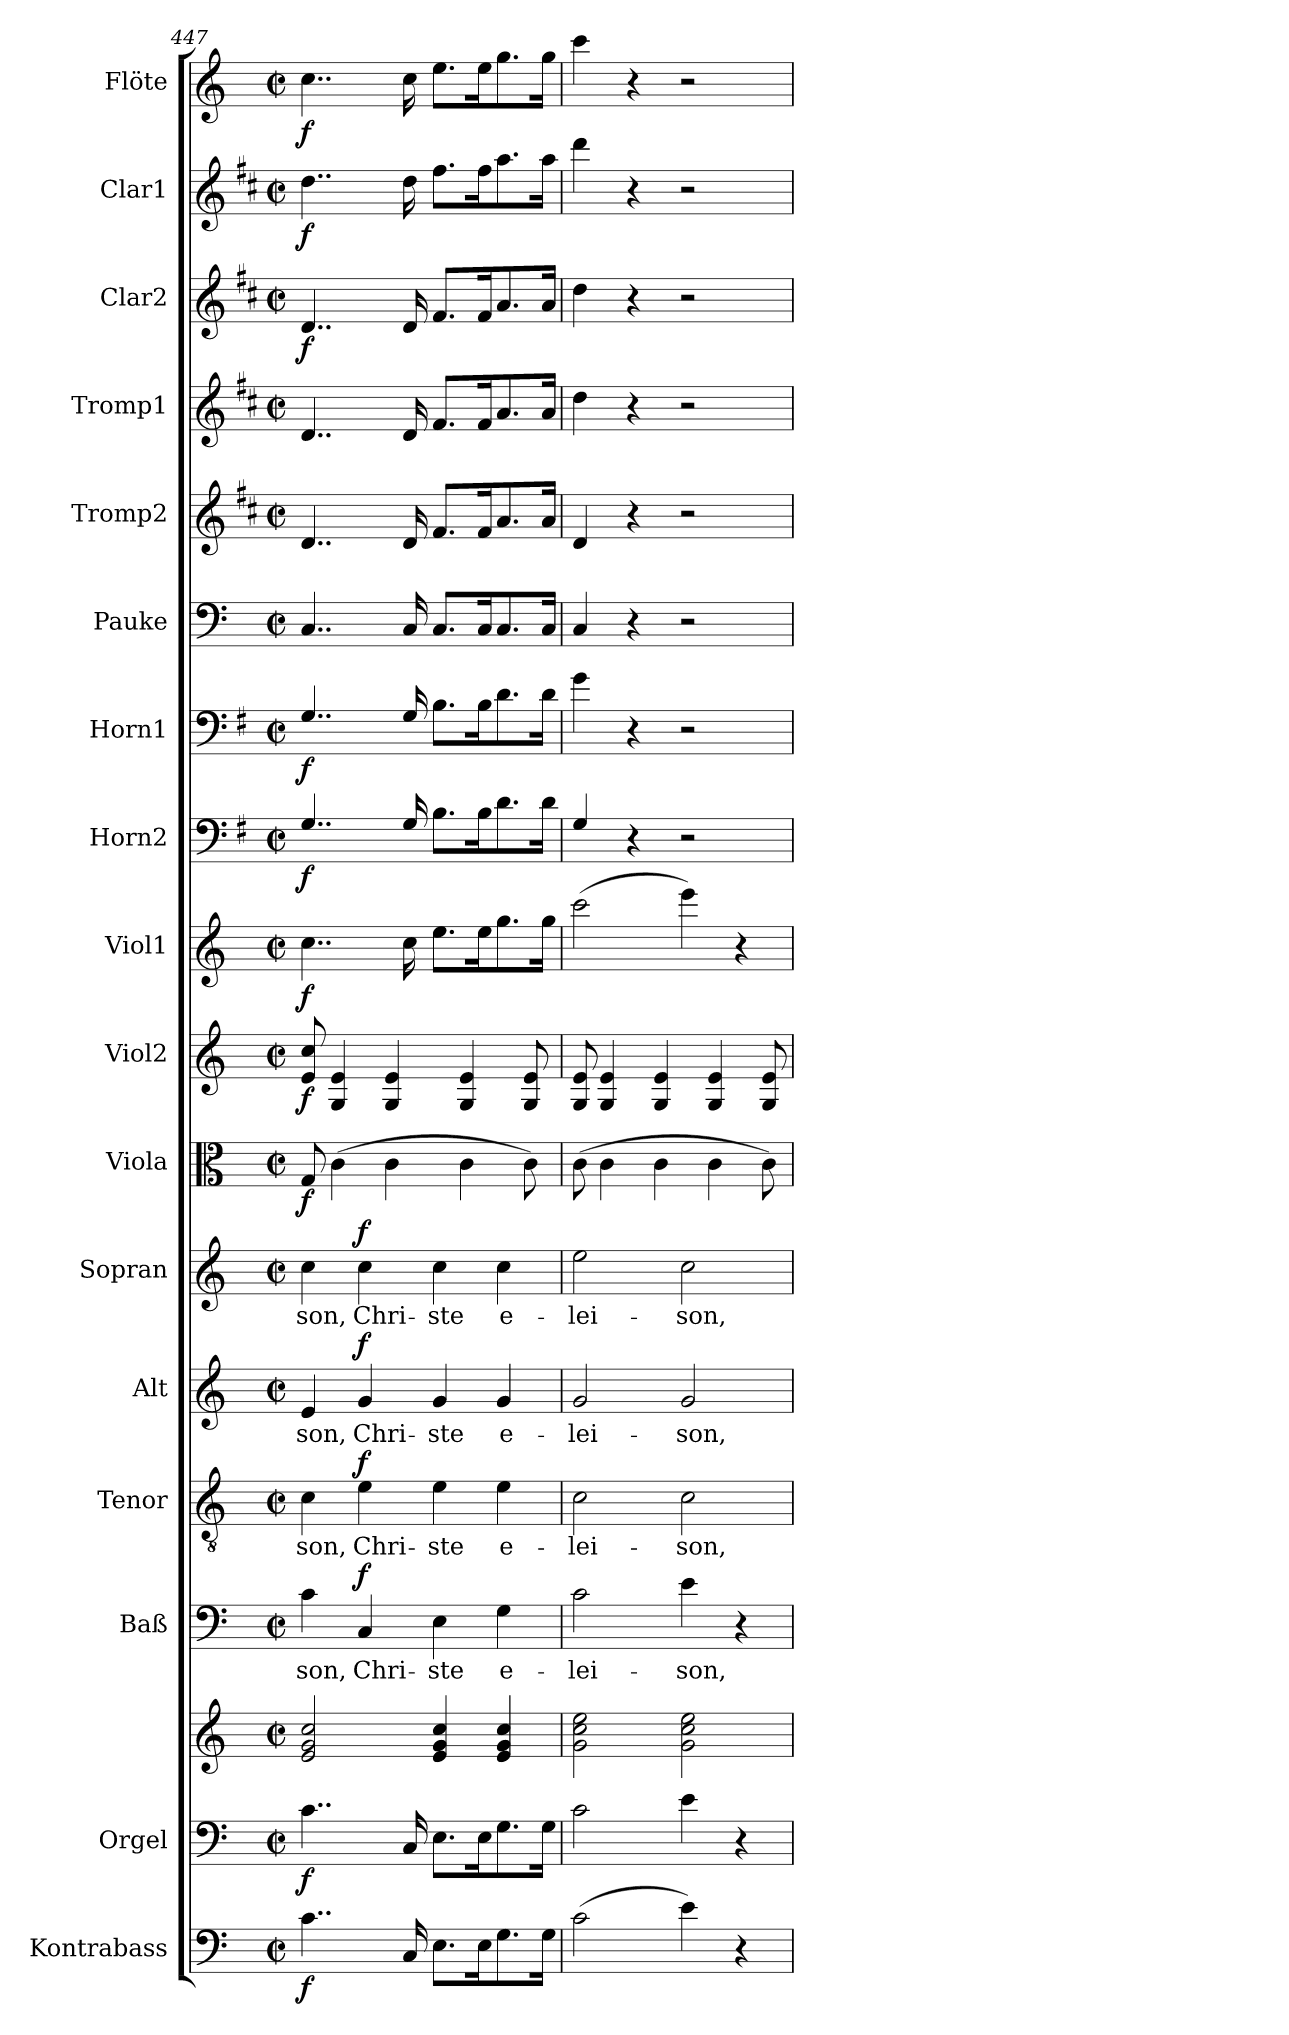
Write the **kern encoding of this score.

**kern	**dynam	**kern	**kern	**dynam	**kern	**text	**dynam	**kern	**text	**dynam	**kern	**text	**dynam	**kern	**text	**dynam	**kern	**dynam	**kern	**dynam	**kern	**dynam	**kern	**dynam	**kern	**dynam	**kern	**kern	**kern	**kern	**dynam	**kern	**dynam	**kern	**dynam
*part17	*part17	*part16	*part16	*part16	*part15	*part15	*part15	*part14	*part14	*part14	*part13	*part13	*part13	*part12	*part12	*part12	*part11	*part11	*part10	*part10	*part9	*part9	*part8	*part8	*part7	*part7	*part6	*part5	*part4	*part3	*part3	*part2	*part2	*part1	*part1
*staff18	*staff18	*staff17	*staff16	*staff16/17	*staff15	*staff15	*staff15	*staff14	*staff14	*staff14	*staff13	*staff13	*staff13	*staff12	*staff12	*staff12	*staff11	*staff11	*staff10	*staff10	*staff9	*staff9	*staff8	*staff8	*staff7	*staff7	*staff6	*staff5	*staff4	*staff3	*staff3	*staff2	*staff2	*staff1	*staff1
*I"Kontrabass	*	*I"Orgel	*	*	*I"Baß	*	*	*I"Tenor	*	*	*I"Alt	*	*	*I"Sopran	*	*	*I"Viola	*	*I"Viol2	*	*I"Viol1	*	*I"Horn2	*	*I"Horn1	*	*I"Pauke	*I"Tromp2	*I"Tromp1	*I"Clar2	*	*I"Clar1	*	*I"Flöte	*
*I'Kb	*	*	*	*	*I'B	*	*	*I'T	*	*	*I'A	*	*	*I'S	*	*	*I'Vla	*	*I'Vl2	*	*I'Vl1	*	*I'Hr2	*	*I'Hr1	*	*I'Pk	*I'Tr2	*I'Tr1	*I'Cl2	*	*I'Cl1	*	*I'Fl	*
!!LO:PB:g=z
*clefF4	*	*clefF4	*clefG2	*	*clefF4	*	*	*clefGv2	*	*	*clefG2	*	*	*clefG2	*	*	*clefC3	*	*clefG2	*	*clefG2	*	*clefF4	*	*clefF4	*	*clefF4	*clefG2	*clefG2	*clefG2	*	*clefG2	*	*clefG2	*
*ITrd7c12	*	*	*	*	*	*	*	*	*	*	*	*	*	*	*	*	*	*	*	*	*	*	*ITrd4c7	*	*ITrd4c7	*	*	*ITrd1c2	*ITrd1c2	*ITrd1c2	*	*ITrd1c2	*	*	*
*k[]	*	*k[]	*k[]	*	*k[]	*	*	*k[]	*	*	*k[]	*	*	*k[]	*	*	*k[]	*	*k[]	*	*k[]	*	*k[]	*	*k[]	*	*k[]	*k[]	*k[]	*k[]	*	*k[]	*	*k[]	*
*C:	*	*C:	*C:	*	*C:	*	*	*C:	*	*	*C:	*	*	*C:	*	*	*C:	*	*C:	*	*C:	*	*C:	*	*C:	*	*C:	*C:	*C:	*C:	*	*C:	*	*C:	*
*M2/2	*	*M2/2	*M2/2	*	*M2/2	*	*	*M2/2	*	*	*M2/2	*	*	*M2/2	*	*	*M2/2	*	*M2/2	*	*M2/2	*	*M2/2	*	*M2/2	*	*M2/2	*M2/2	*M2/2	*M2/2	*	*M2/2	*	*M2/2	*
*met(c|)	*	*met(c|)	*met(c|)	*	*met(c|)	*	*	*met(c|)	*	*	*met(c|)	*	*	*met(c|)	*	*	*met(c|)	*	*met(c|)	*	*met(c|)	*	*met(c|)	*	*met(c|)	*	*met(c|)	*met(c|)	*met(c|)	*met(c|)	*	*met(c|)	*	*met(c|)	*
=447	=447	=447	=447	=447	=447	=447	=447	=447	=447	=447	=447	=447	=447	=447	=447	=447	=447	=447	=447	=447	=447	=447	=447	=447	=447	=447	=447	=447	=447	=447	=447	=447	=447	=447	=447
!	!LO:DY:b	!	!	!LO:DY:b=2	!	!LO:LY:b	!	!	!LO:LY:b	!	!	!LO:LY:b	!	!	!LO:LY:b	!	!	!LO:DY:b	!	!LO:DY:b	!	!LO:DY:b	!	!LO:DY:b	!	!LO:DY:b	!	!	!	!	!LO:DY:b	!	!LO:DY:b	!	!LO:DY:b
4..C\	f	4..c\	2e/ 2g/ 2cc/	f	4c\	-son,	.	4c\	-son,	.	4e/	-son,	.	4cc\	-son,	.	8G/	f	8e/ 8cc/	f	4..cc\	f	4..C/	f	4..C/	f	4..C/	4..c/	4..c/	4..c/	f	4..cc\	f	4..cc\	f
.	.	.	.	.	.	.	.	.	.	.	.	.	.	.	.	.	(>4c\	.	4G/ 4e/	.	.	.	.	.	.	.	.	.	.	.	.	.	.	.	.
!	!	!	!	!	!	!LO:LY:b	!LO:DY:a	!	!LO:LY:b	!LO:DY:a	!	!LO:LY:b	!LO:DY:a	!	!LO:LY:b	!LO:DY:a	!	!	!	!	!	!	!	!	!	!	!	!	!	!	!	!	!	!	!
.	.	.	.	.	4C/	Chri-	f	4e\	Chri-	f	4g/	Chri-	f	4cc\	Chri-	f	.	.	.	.	.	.	.	.	.	.	.	.	.	.	.	.	.	.	.
.	.	.	.	.	.	.	.	.	.	.	.	.	.	.	.	.	4c\	.	4G/ 4e/	.	.	.	.	.	.	.	.	.	.	.	.	.	.	.	.
16CC/	.	16C/	.	.	.	.	.	.	.	.	.	.	.	.	.	.	.	.	.	.	16cc\	.	16C/	.	16C/	.	16C/	16c/	16c/	16c/	.	16cc\	.	16cc\	.
!	!	!	!	!	!	!LO:LY:b	!	!	!LO:LY:b	!	!	!LO:LY:b	!	!	!LO:LY:b	!	!	!	!	!	!	!	!	!	!	!	!	!	!	!	!	!	!	!	!
8.EE\L	.	8.E\L	4e/ 4g/ 4cc/	.	4E\	-ste	.	4e\	-ste	.	4g/	-ste	.	4cc\	-ste	.	.	.	.	.	8.ee\L	.	8.E\L	.	8.E\L	.	8.C/L	8.e/L	8.e/L	8.e/L	.	8.ee\L	.	8.ee\L	.
.	.	.	.	.	.	.	.	.	.	.	.	.	.	.	.	.	4c\	.	4G/ 4e/	.	.	.	.	.	.	.	.	.	.	.	.	.	.	.	.
16EE\k	.	16E\k	.	.	.	.	.	.	.	.	.	.	.	.	.	.	.	.	.	.	16ee\k	.	16E\k	.	16E\k	.	16C/k	16e/k	16e/k	16e/k	.	16ee\k	.	16ee\k	.
!	!	!	!	!	!	!LO:LY:b	!	!	!LO:LY:b	!	!	!LO:LY:b	!	!	!LO:LY:b	!	!	!	!	!	!	!	!	!	!	!	!	!	!	!	!	!	!	!	!
8.GG\	.	8.G\	4e/ 4g/ 4cc/	.	4G\	e-	.	4e\	e-	.	4g/	e-	.	4cc\	e-	.	.	.	.	.	8.gg\	.	8.G\	.	8.G\	.	8.C/	8.g/	8.g/	8.g/	.	8.gg\	.	8.gg\	.
.	.	.	.	.	.	.	.	.	.	.	.	.	.	.	.	.	8c\)	.	8G/ 8e/	.	.	.	.	.	.	.	.	.	.	.	.	.	.	.	.
16GG\Jk	.	16G\Jk	.	.	.	.	.	.	.	.	.	.	.	.	.	.	.	.	.	.	16gg\Jk	.	16G\Jk	.	16G\Jk	.	16C/Jk	16g/Jk	16g/Jk	16g/Jk	.	16gg\Jk	.	16gg\Jk	.
=448	=448	=448	=448	=448	=448	=448	=448	=448	=448	=448	=448	=448	=448	=448	=448	=448	=448	=448	=448	=448	=448	=448	=448	=448	=448	=448	=448	=448	=448	=448	=448	=448	=448	=448	=448
!	!	!	!	!	!	!LO:LY:b	!	!	!LO:LY:b	!	!	!LO:LY:b	!	!	!LO:LY:b	!	!	!	!	!	!	!	!	!	!	!	!	!	!	!	!	!	!	!	!
(>2C\	.	2c\	2g\ 2cc\ 2ee\	.	2c\	-lei-	.	2c\	-lei-	.	2g/	-lei-	.	2ee\	-lei-	.	(>8c\	.	8G/ 8e/	.	(2ccc\	.	4C/	.	4c\	.	4C/	4c/	4cc\	4cc\	.	4ccc\	.	4ccc\	.
.	.	.	.	.	.	.	.	.	.	.	.	.	.	.	.	.	4c\	.	4G/ 4e/	.	.	.	.	.	.	.	.	.	.	.	.	.	.	.	.
.	.	.	.	.	.	.	.	.	.	.	.	.	.	.	.	.	.	.	.	.	.	.	4r	.	4r	.	4r	4r	4r	4r	.	4r	.	4r	.
.	.	.	.	.	.	.	.	.	.	.	.	.	.	.	.	.	4c\	.	4G/ 4e/	.	.	.	.	.	.	.	.	.	.	.	.	.	.	.	.
!	!	!	!	!	!	!LO:LY:b	!	!	!LO:LY:b	!	!	!LO:LY:b	!	!	!LO:LY:b	!	!	!	!	!	!	!	!	!	!	!	!	!	!	!	!	!	!	!	!
4E\)	.	4e\	2g\ 2cc\ 2ee\	.	4e\	-son,	.	2c\	-son,	.	2g/	-son,	.	2cc\	-son,	.	.	.	.	.	4eee\)	.	2r	.	2r	.	2r	2r	2r	2r	.	2r	.	2r	.
.	.	.	.	.	.	.	.	.	.	.	.	.	.	.	.	.	4c\	.	4G/ 4e/	.	.	.	.	.	.	.	.	.	.	.	.	.	.	.	.
4r	.	4r	.	.	4r	.	.	.	.	.	.	.	.	.	.	.	.	.	.	.	4r	.	.	.	.	.	.	.	.	.	.	.	.	.	.
.	.	.	.	.	.	.	.	.	.	.	.	.	.	.	.	.	8c\)	.	8G/ 8e/	.	.	.	.	.	.	.	.	.	.	.	.	.	.	.	.
=	=	=	=	=	=	=	=	=	=	=	=	=	=	=	=	=	=	=	=	=	=	=	=	=	=	=	=	=	=	=	=	=	=	=	=
*-	*-	*-	*-	*-	*-	*-	*-	*-	*-	*-	*-	*-	*-	*-	*-	*-	*-	*-	*-	*-	*-	*-	*-	*-	*-	*-	*-	*-	*-	*-	*-	*-	*-	*-	*-
